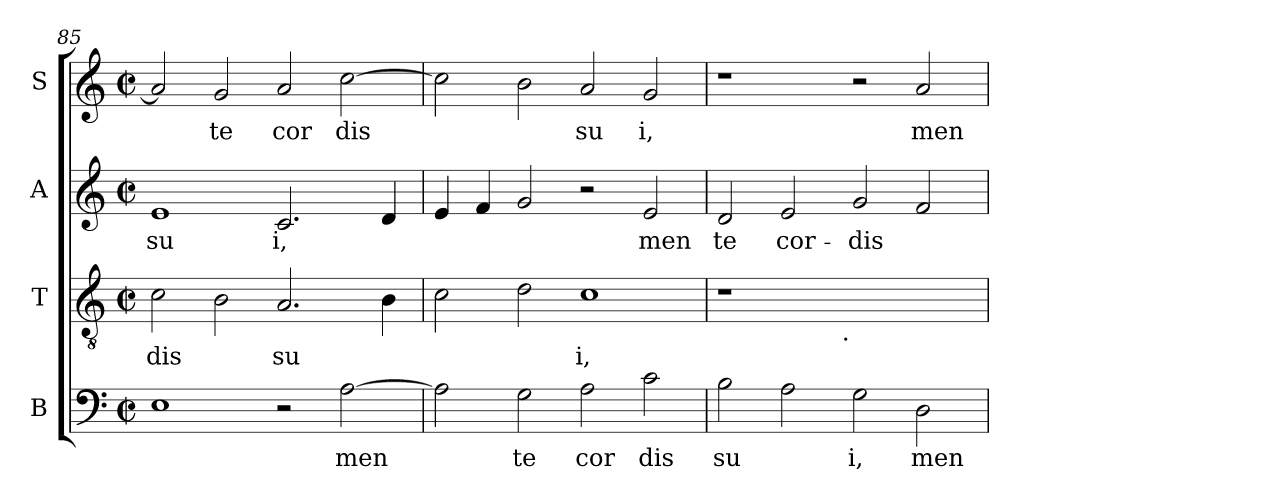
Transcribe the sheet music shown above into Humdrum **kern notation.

**kern	**text	**kern	**text	**kern	**text	**kern	**text
*part4	*part4	*part3	*part3	*part2	*part2	*part1	*part1
*staff4	*staff4	*staff3	*staff3	*staff2	*staff2	*staff1	*staff1
*I"B	*	*I"T	*	*I"A	*	*I"S	*
*I'B	*	*I'T	*	*I'A	*	*I'S	*
*clefF4	*	*clefGv2	*	*clefG2	*	*clefG2	*
*k[]	*	*k[]	*	*k[]	*	*k[]	*
*C:	*	*C:	*	*C:	*	*C:	*
*M2/2	*	*M2/2	*	*M2/2	*	*M2/2	*
*met(c|)	*	*met(c|)	*	*met(c|)	*	*met(c|)	*
=85	=85	=85	=85	=85	=85	=85	=85
!	!LO:LY:b:cj	!	!LO:LY:b:cj	!	!LO:LY:b:cj	!	!LO:LY:b:cj
1E	.	2c\	dis	1e	su	2a/]	.
!	!	!	!LO:LY:b:cj	!	!	!	!LO:LY:b:cj
.	.	2B\	.	.	.	2g/	te
!	!	!	!LO:LY:b:cj	!	!LO:LY:b:cj	!	!LO:LY:b:cj
2r	.	2.A/	su	2.c/	i,	2a/	cor
!	!LO:LY:b:cj	!	!	!	!	!	!LO:LY:b:cj
[>2A\	men	.	.	.	.	[>2cc\	dis
!	!	!	!LO:LY:b:cj	!	!LO:LY:b:cj	!	!
.	.	4B\	.	4d/	.	.	.
=86	=86	=86	=86	=86	=86	=86	=86
!	!LO:LY:b:cj	!	!LO:LY:b:cj	!	!LO:LY:b:cj	!	!LO:LY:b:cj
2A\]	.	2c\	.	4e/	.	2cc\]	.
!	!	!	!	!	!LO:LY:b:cj	!	!
.	.	.	.	4f/	.	.	.
!	!LO:LY:b:cj	!	!LO:LY:b:cj	!	!LO:LY:b:cj	!	!LO:LY:b:cj
2G\	te	2d\	.	2g/	.	2b\	.
!	!LO:LY:b:cj	!	!LO:LY:b:cj	!	!	!	!LO:LY:b:cj
2A\	cor	1c	i,	2r	.	2a/	su
!	!LO:LY:b:cj	!	!	!	!LO:LY:b:cj	!	!LO:LY:b:cj
2c\	dis	.	.	2e/	men	2g/	i,
!!LO:PB:g=z
=87	=87	=87	=87	=87	=87	=87	=87
!	!LO:LY:b:cj	!	!	!	!LO:LY:b:cj	!	!
*	*	*^	*	*	*	*	*
2B\	su-	1r	2ryy	.	2d/	te	1r	.
!	!LO:LY:b:cj	!	!	!	!	!LO:LY:b:cj	!	!
2A\	--	.	4...ryy	.	2e/	cor-	.	.
!	!	!	!LO:TX:b:t=.	!	!	!	!	!
.	.	.	1ryy	.	.	.	.	.
!	!LO:LY:b:cj	!	!	!	!	!LO:LY:b:cj	!	!
2G\	-i,	1ryy	.	.	2g/	-dis	2r	.
!	!LO:LY:b:cj	!	!	!	!	!LO:LY:b:cj	!	!LO:LY:b:cj
2D\	men-	.	.	.	2f/	.	2a/	men
.	.	.	32ryy	.	.	.	.	.
*	*	*v	*v	*	*	*	*	*
=	=	=	=	=	=	=	=
*-	*-	*-	*-	*-	*-	*-	*-
